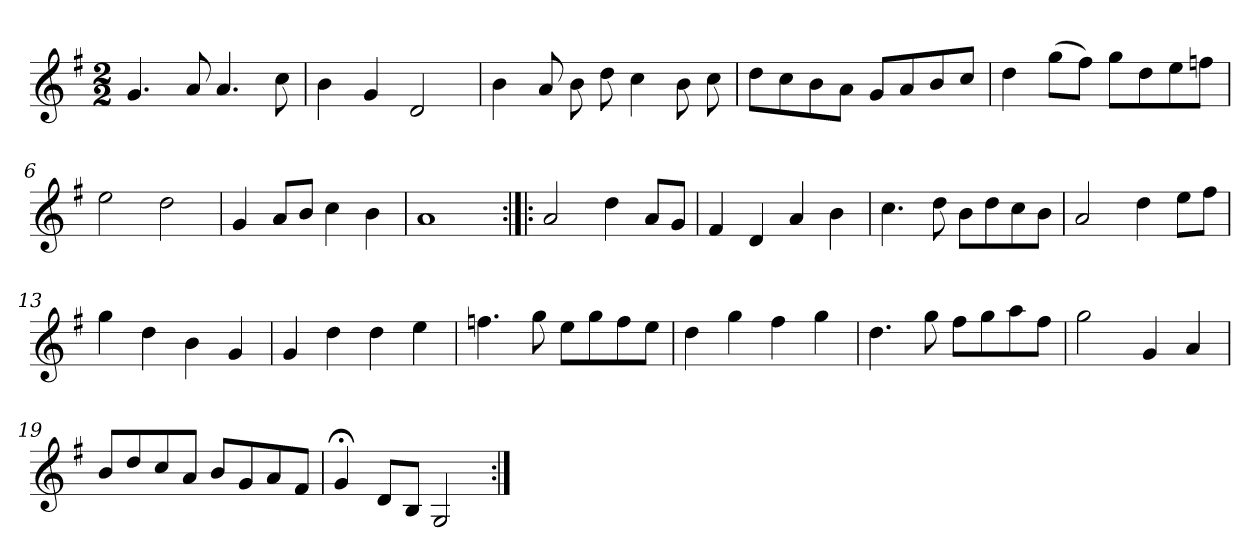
**kern
*part1
*staff1
*clefG2
*k[f#]
*G:
*M2/2
*MM120
=1
4.g
8a
4.a
8cc
=2
4b
4g
2d
=3
4b
8a
8b
8dd
4cc
8b
8cc
=4
8dd\L
8cc\
8b\
8a\J
8g/L
8a/
8b/
8cc/J
=5
4dd
(8gg\L
8ff#\J)
8gg\L
8dd\
8ee\
8ffn\J
=6
2ee
2dd
=7
4g
8a/L
8b/J
4cc
4b
=8
1a
=9:|!|:
2a
4dd
8a/L
8g/J
=10
4f#
4d
4a
4b
=11
4.cc
8dd
8b\L
8dd\
8cc\
8b\J
=12
2a
4dd
8ee\L
8ff#\J
=13
4gg
4dd
4b
4g
=14
4g
4dd
4dd
4ee
=15
4.ffn
8gg
8ee\L
8gg\
8ff\
8ee\J
=16
4dd
4gg
4ff#
4gg
=17
4.dd
8gg
8ff#\L
8gg\
8aa\
8ff#\J
=18
2gg
4g
4a
=19
8b/L
8dd/
8cc/
8a/J
8b/L
8g/
8a/
8f#/J
=20
4g;<
8d/L
8B/J
2G
=:|!
*-
